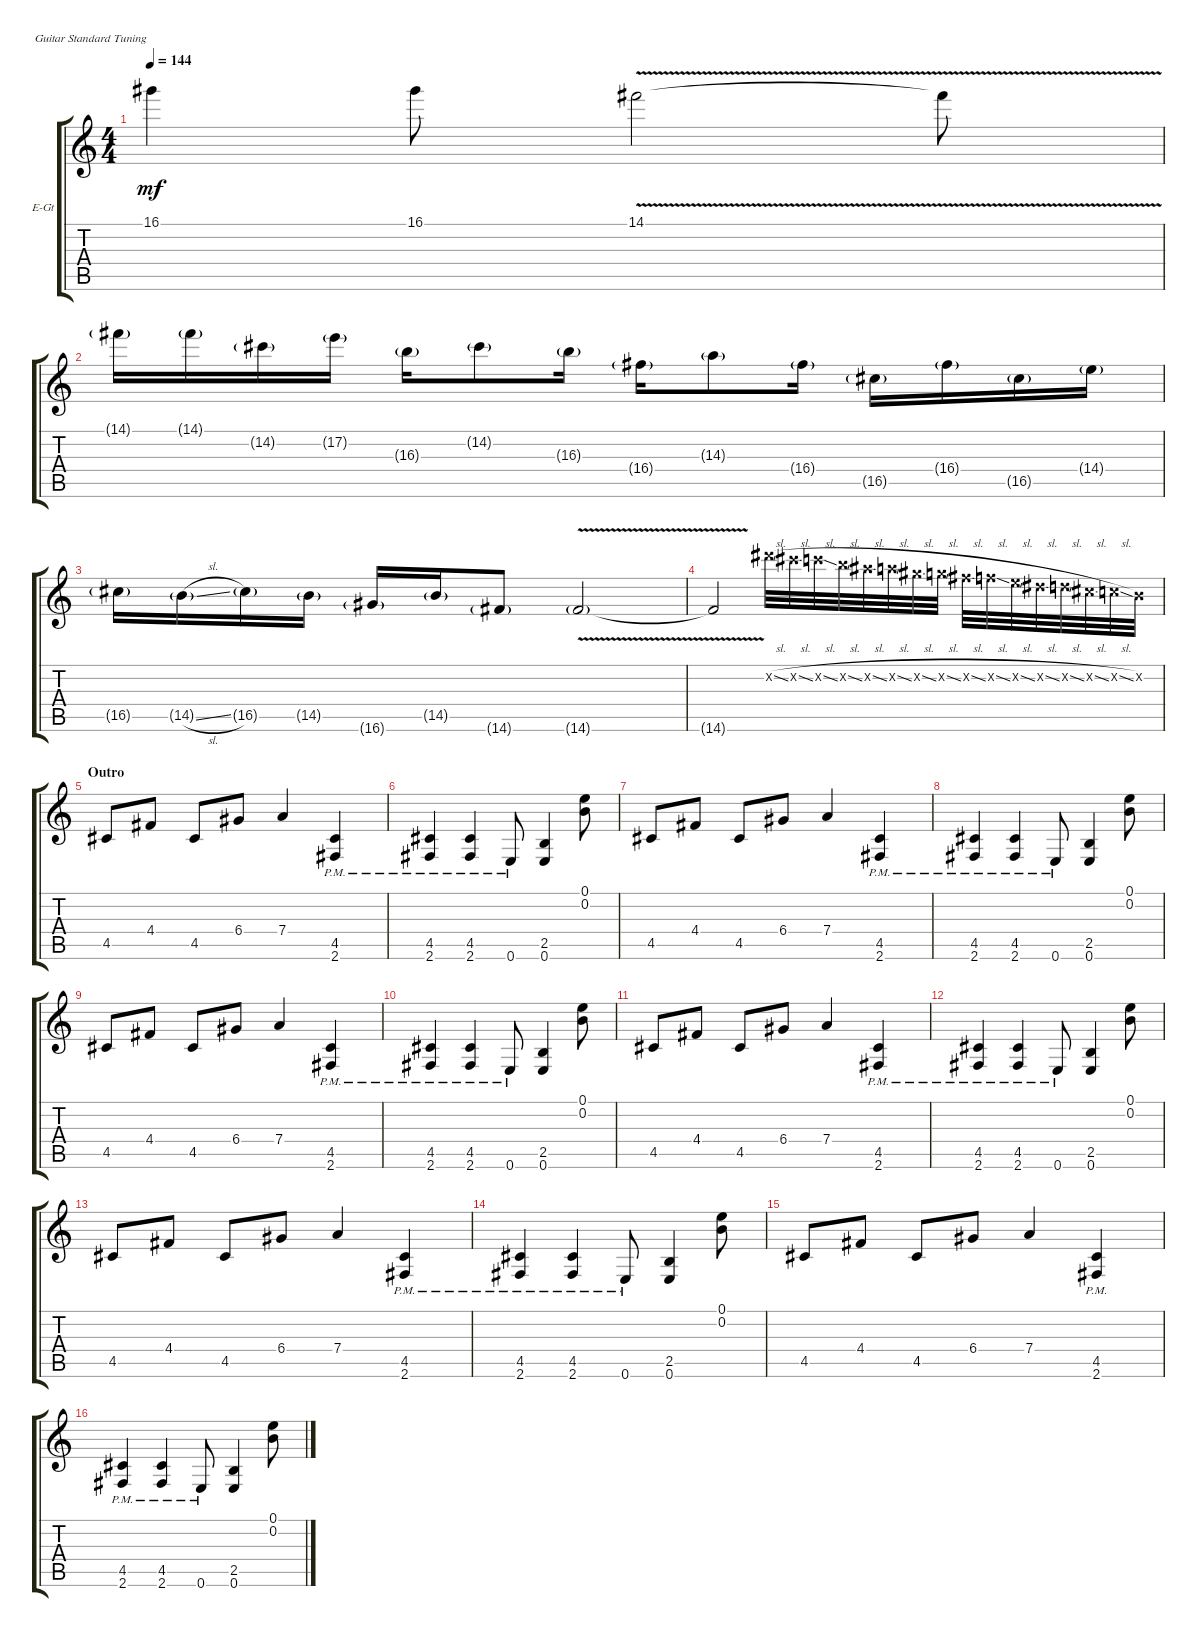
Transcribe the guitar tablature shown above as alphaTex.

\bracketExtendMode groupsimilarinstruments
\firstSystemTrackNameOrientation horizontal
\otherSystemsTrackNameOrientation horizontal
\track ("Lead" "E-Gt") {instrument distortionguitar}
\staff {score tabs}
\tuning (E4 B3 G3 D3 A2 E2)
\ts (4 4)
\tempo 144
\clef g2
\ks c
16.1{t}.4{dy mf} 16.1.8 14.1{v}.2 14.1{v t}.8 |
14.1{g}.16 14.1{g}.16 14.2{g}.16 17.2{g}.16 16.3{g}.16 14.2{g}.8 16.3{g}.16 16.4{g}.16 14.3{g}.8 16.4{g}.16 16.5{g}.16 16.4{g}.16 16.5{g}.16 14.4{g}.16 |
16.5{g}.16 14.5{sl g}.16 16.5{g}.16 14.5{g}.16 16.6{g}.16 14.5{g}.16 14.6{g}.8 14.6{v g}.2 |
14.6{t}.2 16.2{sl x}.32 14.2{sl x}.32 13.2{sl x}.32 12.2{sl x}.32 11.2{sl x}.32 10.2{sl x}.32 9.2{sl x}.32 8.2{sl x}.32 7.2{sl x}.32 6.2{sl x}.32 5.2{sl x}.32 4.2{sl x}.32 3.2{sl x}.32 2.2{sl x}.32 1.2{sl x}.32 0.2{x}.32 |
\section ("" "Outro")
4.5.8 4.4.8 4.5.8 6.4.8 7.4.4 (2.6 4.5{pm}).4 |
(2.6 4.5{pm}).4 (2.6 4.5{pm}).4 0.6{pm}.8 (0.6 2.5).4 (0.1 0.2).8 |
4.5.8 4.4.8 4.5.8 6.4.8 7.4.4 (2.6 4.5{pm}).4 |
(2.6 4.5{pm}).4 (2.6 4.5{pm}).4 0.6{pm}.8 (0.6 2.5).4 (0.1 0.2).8 |
4.5.8 4.4.8 4.5.8 6.4.8 7.4.4 (2.6 4.5{pm}).4 |
(2.6 4.5{pm}).4 (2.6 4.5{pm}).4 0.6{pm}.8 (0.6 2.5).4 (0.1 0.2).8 |
4.5.8 4.4.8 4.5.8 6.4.8 7.4.4 (2.6 4.5{pm}).4 |
(2.6 4.5{pm}).4 (2.6 4.5{pm}).4 0.6{pm}.8 (0.6 2.5).4 (0.1 0.2).8 |
4.5.8 4.4.8 4.5.8 6.4.8 7.4.4 (2.6 4.5{pm}).4 |
(2.6 4.5{pm}).4 (2.6 4.5{pm}).4 0.6{pm}.8 (0.6 2.5).4 (0.1 0.2).8 |
4.5.8 4.4.8 4.5.8 6.4.8 7.4.4 (2.6 4.5{pm}).4 |
(2.6 4.5{pm}).4 (2.6 4.5{pm}).4 0.6{pm}.8 (0.6 2.5).4 (0.1 0.2).8
